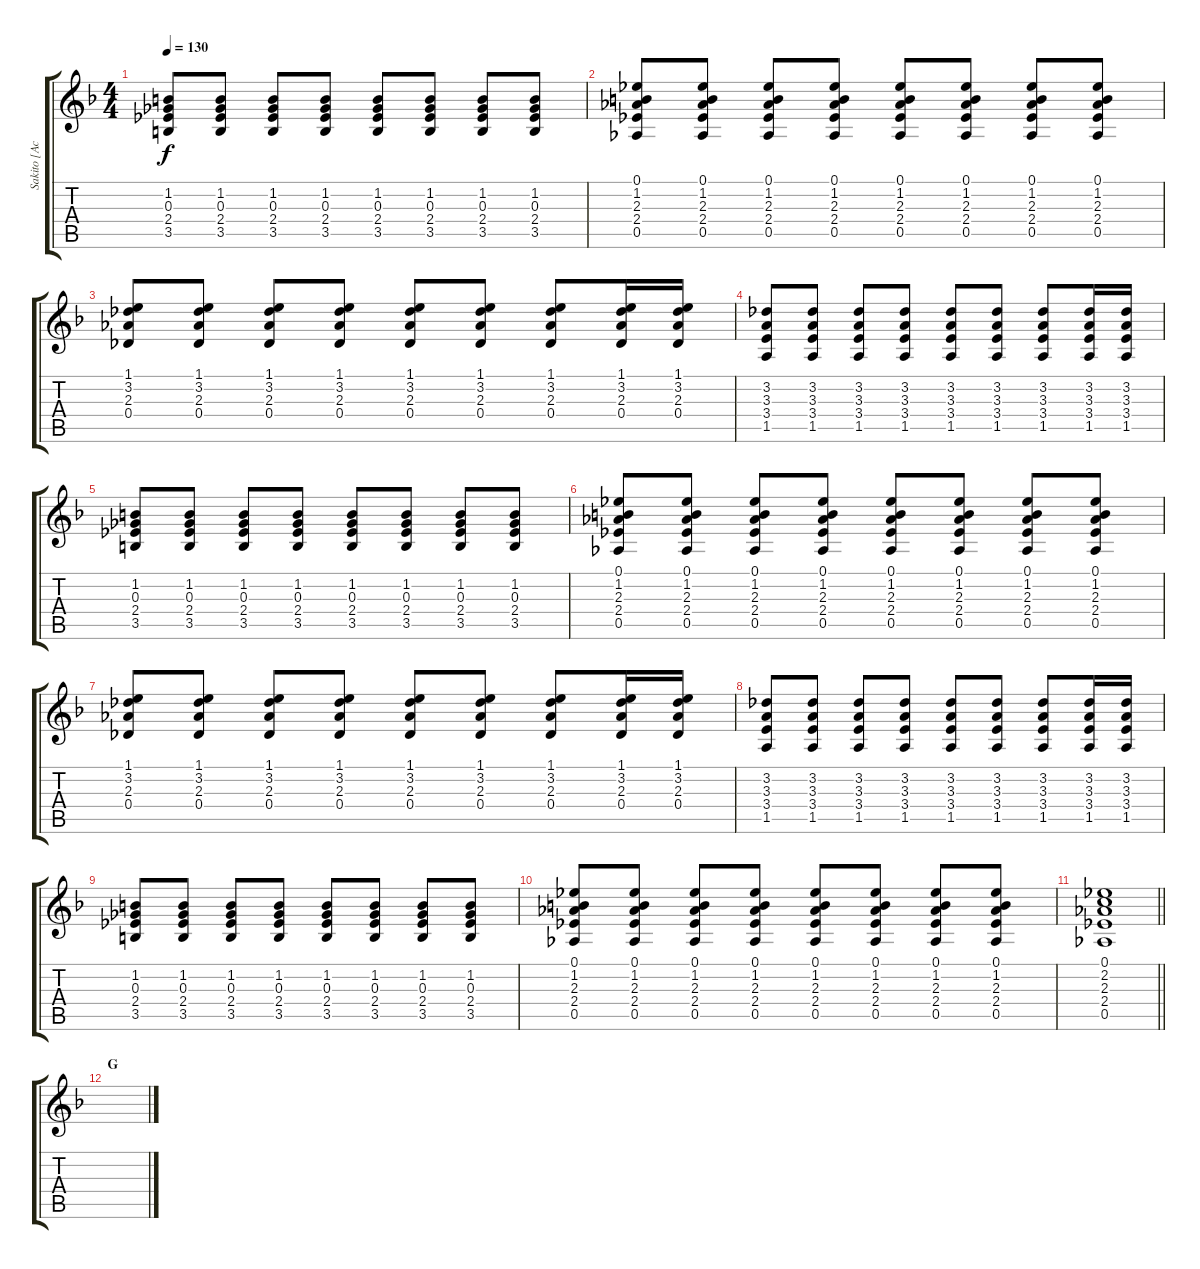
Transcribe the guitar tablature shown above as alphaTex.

\track ("Sakito [Acoustic]" "Sakito [Ac") {instrument acousticguitarsteel}
\staff {score tabs}
\tuning (Eb4 Bb3 Gb3 Db3 Ab2 Eb2) {hide}
\ts (4 4)
\tempo 130
\clef g2
\ks f
(1.2 0.3 2.4 3.5).8{dy f} (1.2 0.3 2.4 3.5).8 (1.2 0.3 2.4 3.5).8 (1.2 0.3 2.4 3.5).8 (1.2 0.3 2.4 3.5).8 (1.2 0.3 2.4 3.5).8 (1.2 0.3 2.4 3.5).8 (1.2 0.3 2.4 3.5).8 |
(0.1 1.2 2.3 2.4 0.5).8 (0.1 1.2 2.3 2.4 0.5).8 (0.1 1.2 2.3 2.4 0.5).8 (0.1 1.2 2.3 2.4 0.5).8 (0.1 1.2 2.3 2.4 0.5).8 (0.1 1.2 2.3 2.4 0.5).8 (0.1 1.2 2.3 2.4 0.5).8 (0.1 1.2 2.3 2.4 0.5).8 |
(1.1 3.2 2.3 0.4).8 (1.1 3.2 2.3 0.4).8 (1.1 3.2 2.3 0.4).8 (1.1 3.2 2.3 0.4).8 (1.1 3.2 2.3 0.4).8 (1.1 3.2 2.3 0.4).8 (1.1 3.2 2.3 0.4).8 (1.1 3.2 2.3 0.4).16 (1.1 3.2 2.3 0.4).16 |
(3.2 3.3 3.4 1.5).8 (3.2 3.3 3.4 1.5).8 (3.2 3.3 3.4 1.5).8 (3.2 3.3 3.4 1.5).8 (3.2 3.3 3.4 1.5).8 (3.2 3.3 3.4 1.5).8 (3.2 3.3 3.4 1.5).8 (3.2 3.3 3.4 1.5).16 (3.2 3.3 3.4 1.5).16 |
(1.2 0.3 2.4 3.5).8 (1.2 0.3 2.4 3.5).8 (1.2 0.3 2.4 3.5).8 (1.2 0.3 2.4 3.5).8 (1.2 0.3 2.4 3.5).8 (1.2 0.3 2.4 3.5).8 (1.2 0.3 2.4 3.5).8 (1.2 0.3 2.4 3.5).8 |
(0.1 1.2 2.3 2.4 0.5).8 (0.1 1.2 2.3 2.4 0.5).8 (0.1 1.2 2.3 2.4 0.5).8 (0.1 1.2 2.3 2.4 0.5).8 (0.1 1.2 2.3 2.4 0.5).8 (0.1 1.2 2.3 2.4 0.5).8 (0.1 1.2 2.3 2.4 0.5).8 (0.1 1.2 2.3 2.4 0.5).8 |
(1.1 3.2 2.3 0.4).8 (1.1 3.2 2.3 0.4).8 (1.1 3.2 2.3 0.4).8 (1.1 3.2 2.3 0.4).8 (1.1 3.2 2.3 0.4).8 (1.1 3.2 2.3 0.4).8 (1.1 3.2 2.3 0.4).8 (1.1 3.2 2.3 0.4).16 (1.1 3.2 2.3 0.4).16 |
(3.2 3.3 3.4 1.5).8 (3.2 3.3 3.4 1.5).8 (3.2 3.3 3.4 1.5).8 (3.2 3.3 3.4 1.5).8 (3.2 3.3 3.4 1.5).8 (3.2 3.3 3.4 1.5).8 (3.2 3.3 3.4 1.5).8 (3.2 3.3 3.4 1.5).16 (3.2 3.3 3.4 1.5).16 |
(1.2 0.3 2.4 3.5).8 (1.2 0.3 2.4 3.5).8 (1.2 0.3 2.4 3.5).8 (1.2 0.3 2.4 3.5).8 (1.2 0.3 2.4 3.5).8 (1.2 0.3 2.4 3.5).8 (1.2 0.3 2.4 3.5).8 (1.2 0.3 2.4 3.5).8 |
(0.1 1.2 2.3 2.4 0.5).8 (0.1 1.2 2.3 2.4 0.5).8 (0.1 1.2 2.3 2.4 0.5).8 (0.1 1.2 2.3 2.4 0.5).8 (0.1 1.2 2.3 2.4 0.5).8 (0.1 1.2 2.3 2.4 0.5).8 (0.1 1.2 2.3 2.4 0.5).8 (0.1 1.2 2.3 2.4 0.5).8 |
\barLineRight lightlight
(0.1 2.2 2.3 2.4 0.5).1 |
\section ("" "G")
